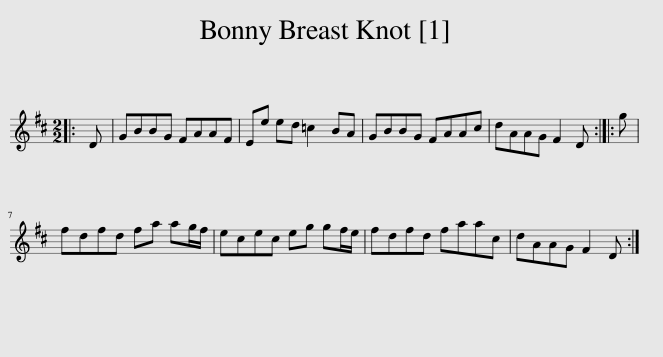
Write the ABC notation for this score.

X:1
L:1/8
M:2/2
I:linebreak $
K:D
V:1 treble
V:1
|: D | GBBG FAAF | Ee ed =c2 BA | GBBG FAAc | dAAG F2 D :: %5
 g |$ fdfd fa ag/f/ | ecec eg gf/e/ | fdfd faac | dAAG F2 D :| %10
